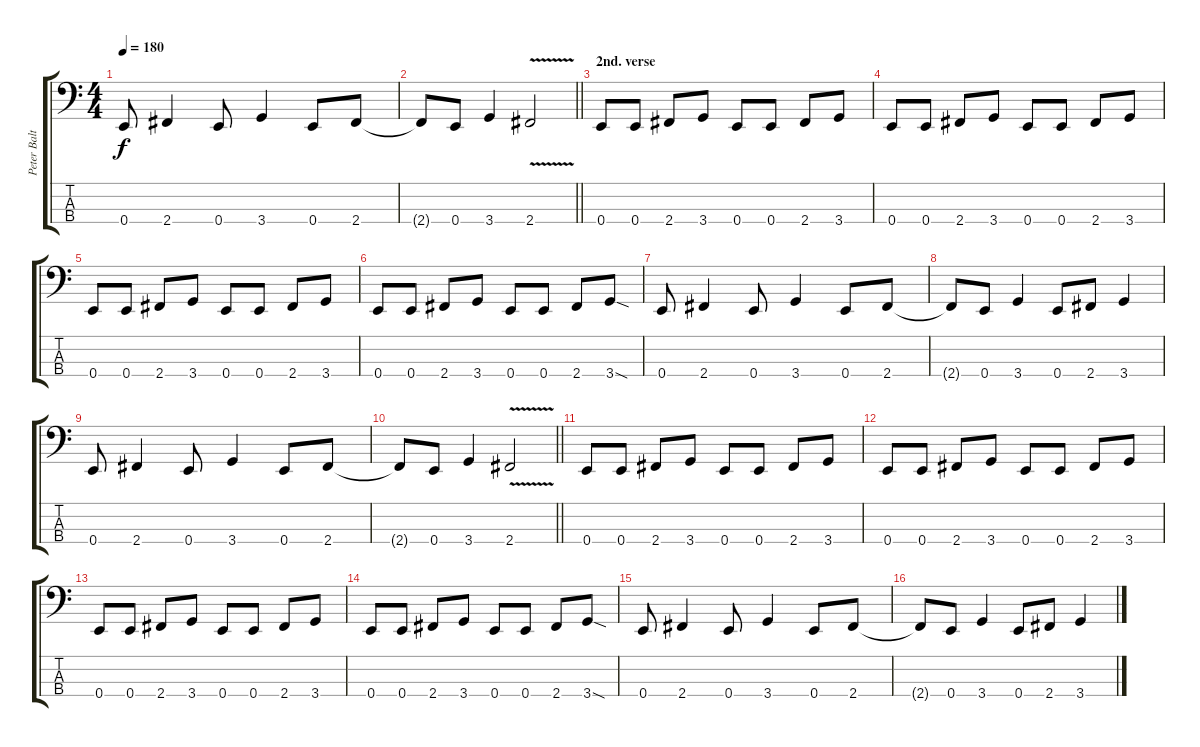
\track ("Peter Baltes" "Peter Balt") {instrument electricbasspick}
\staff {score tabs}
\tuning (G2 D2 A1 E1) {hide}
\ts (4 4)
\tempo 180
\clef f4
\ks c
0.4.8{dy f} 2.4.4 0.4.8 3.4.4 0.4.8 2.4.8 |
\barLineRight lightlight
2.4{t}.8 0.4.8 3.4.4 2.4{v}.2 |
\section ("" "2nd. verse")
0.4.8 0.4.8 2.4.8 3.4.8 0.4.8 0.4.8 2.4.8 3.4.8 |
0.4.8 0.4.8 2.4.8 3.4.8 0.4.8 0.4.8 2.4.8 3.4.8 |
0.4.8 0.4.8 2.4.8 3.4.8 0.4.8 0.4.8 2.4.8 3.4.8 |
0.4.8 0.4.8 2.4.8 3.4.8 0.4.8 0.4.8 2.4.8 3.4{sod}.8 |
0.4.8 2.4.4 0.4.8 3.4.4 0.4.8 2.4.8 |
2.4{t}.8 0.4.8 3.4.4 0.4.8 2.4.8 3.4.4 |
0.4.8 2.4.4 0.4.8 3.4.4 0.4.8 2.4.8 |
\barLineRight lightlight
2.4{t}.8 0.4.8 3.4.4 2.4{v}.2 |
0.4.8 0.4.8 2.4.8 3.4.8 0.4.8 0.4.8 2.4.8 3.4.8 |
0.4.8 0.4.8 2.4.8 3.4.8 0.4.8 0.4.8 2.4.8 3.4.8 |
0.4.8 0.4.8 2.4.8 3.4.8 0.4.8 0.4.8 2.4.8 3.4.8 |
0.4.8 0.4.8 2.4.8 3.4.8 0.4.8 0.4.8 2.4.8 3.4{sod}.8 |
0.4.8 2.4.4 0.4.8 3.4.4 0.4.8 2.4.8 |
2.4{t}.8 0.4.8 3.4.4 0.4.8 2.4.8 3.4.4
